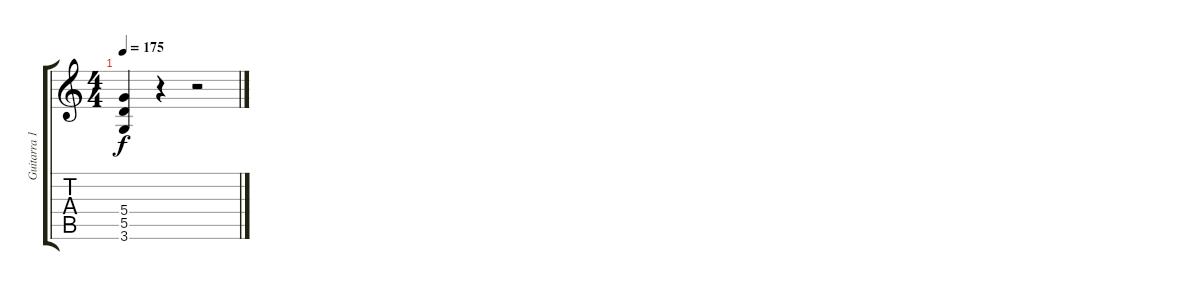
\track ("Guitarra 1 Billie Joe" "Guitarra 1") {instrument distortionguitar}
\staff {score tabs}
\tuning (E4 B3 G3 D3 A2 E2) {hide}
\ts (4 4)
\tempo 175
\clef g2
\ks c
(5.4 5.5 3.6).4{dy f instrument distortionguitar} r.4 r.2
